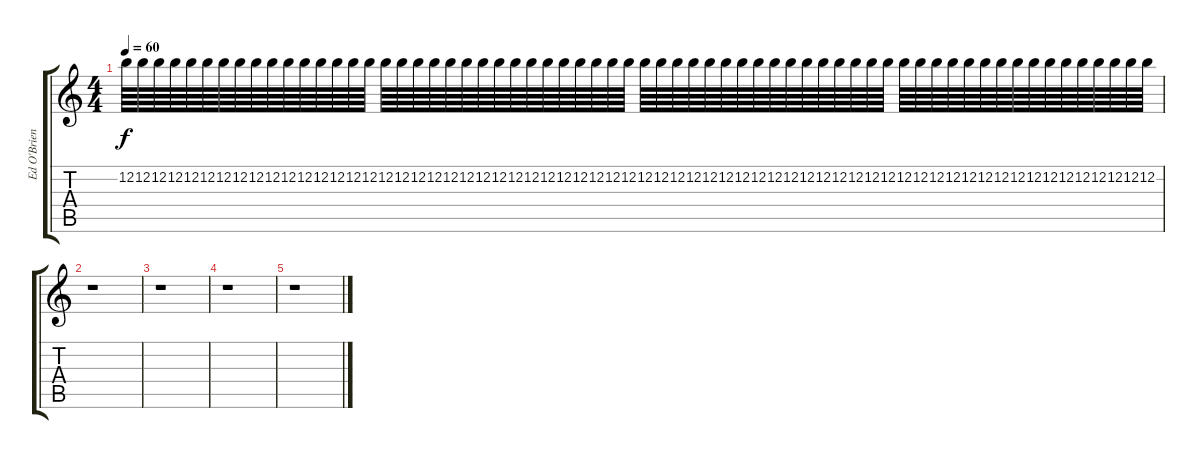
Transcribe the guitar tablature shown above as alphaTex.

\track ("Ed O'Brien" "Ed O'Brien") {instrument electricguitarclean}
\staff {score tabs}
\tuning (E4 B3 G3 D3 A2 E2) {hide}
\ts (4 4)
\tempo 60
\clef g2
\ks c
12.2.64{dy f volume 2} 12.2.64 12.2.64 12.2.64 12.2.64 12.2.64 12.2.64 12.2.64 12.2.64 12.2.64 12.2.64 12.2.64 12.2.64 12.2.64 12.2.64 12.2.64 12.2.64 12.2.64 12.2.64 12.2.64 12.2.64 12.2.64 12.2.64 12.2.64 12.2.64 12.2.64 12.2.64 12.2.64 12.2.64 12.2.64 12.2.64 12.2.64 12.2.64 12.2.64 12.2.64 12.2.64 12.2.64 12.2.64 12.2.64 12.2.64 12.2.64 12.2.64 12.2.64 12.2.64 12.2.64 12.2.64 12.2.64 12.2.64 12.2.64 12.2.64 12.2.64 12.2.64 12.2.64 12.2.64 12.2.64 12.2.64 12.2.64 12.2.64 12.2.64 12.2.64 12.2.64 12.2.64 12.2.64 12.2.64 |
r.1 |
r.1 |
r.1 |
r.1
